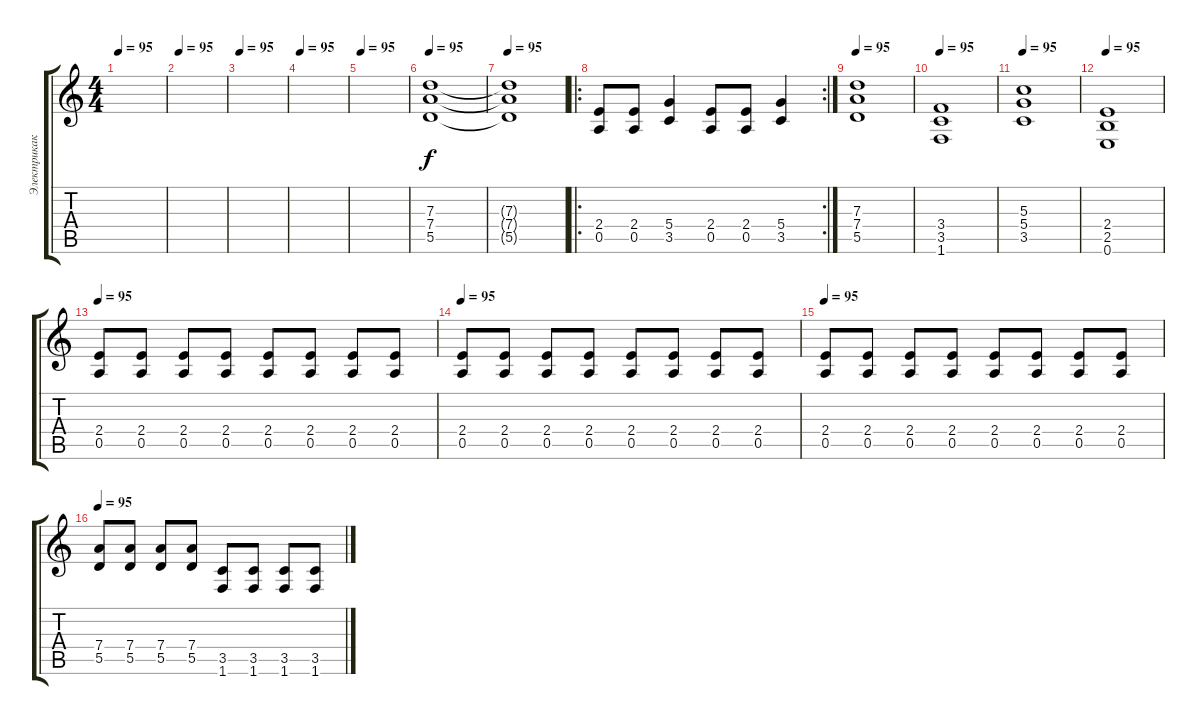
\track ("ЭлектрикакирткелЭ" "Электрикак") {instrument distortionguitar}
\staff {score tabs}
\tuning (E4 B3 G3 D3 A2 E2) {hide}
\ts (4 4)
\tempo 95
\clef g2
\ks c
|
\tempo 95
|
\tempo 95
|
\tempo 95
|
\tempo 95
|
\tempo 95
(7.3 7.4 5.5).1 |
\tempo 95
(7.3{t} 7.4{t} 5.5{t}).1 |
\ro
\rc 2
(2.4 0.5).8 (2.4 0.5).8 (5.4 3.5).4 (2.4 0.5).8 (2.4 0.5).8 (5.4 3.5).4 |
\tempo 95
(7.3 7.4 5.5).1 |
\tempo 95
(3.4 3.5 1.6).1 |
\tempo 95
(5.3 5.4 3.5).1 |
\tempo 95
(2.4 2.5 0.6).1 |
\tempo 95
(2.4 0.5).8 (2.4 0.5).8 (2.4 0.5).8 (2.4 0.5).8 (2.4 0.5).8 (2.4 0.5).8 (2.4 0.5).8 (2.4 0.5).8 |
\tempo 95
(2.4 0.5).8 (2.4 0.5).8 (2.4 0.5).8 (2.4 0.5).8 (2.4 0.5).8 (2.4 0.5).8 (2.4 0.5).8 (2.4 0.5).8 |
\tempo 95
(2.4 0.5).8 (2.4 0.5).8 (2.4 0.5).8 (2.4 0.5).8 (2.4 0.5).8 (2.4 0.5).8 (2.4 0.5).8 (2.4 0.5).8 |
\tempo 95
(7.4 5.5).8 (7.4 5.5).8 (7.4 5.5).8 (7.4 5.5).8 (3.5 1.6).8 (3.5 1.6).8 (3.5 1.6).8 (3.5 1.6).8
